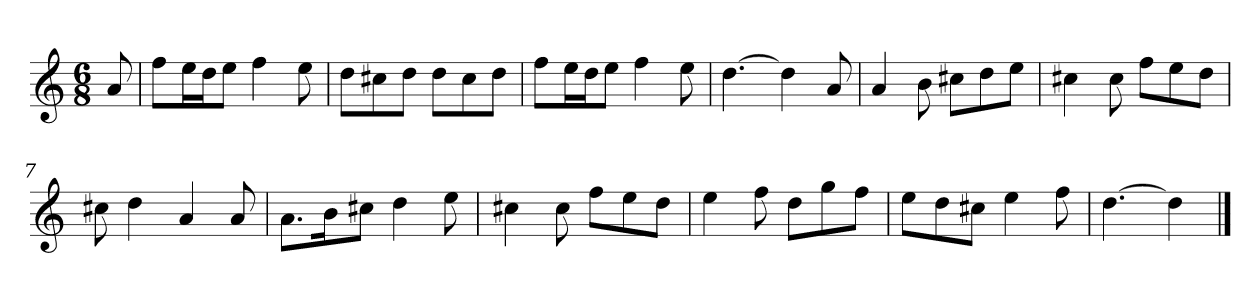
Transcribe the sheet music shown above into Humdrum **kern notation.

**kern
*part1
*staff1
*clefG2
*k[]
*D:dor
*M6/8
*MM120
=
8a
=1
8ff\L
16ee\L
16dd\J
8ee\J
4ff
8ee
=2
8dd\L
8cc#X\
8dd\J
8dd\L
8cc#\
8dd\J
=3
8ff\L
16ee\L
16dd\J
8ee\J
4ff
8ee
=4
[4.dd
4dd]
8a
=5
4a
8b
8cc#X\L
8dd\
8ee\J
=6
4cc#X
8cc#
8ff\L
8ee\
8dd\J
=7
8cc#X
4dd
4a
8a
=8
8.a\L
16b\K
8cc#X\J
4dd
8ee
=9
4cc#X
8cc#
8ff\L
8ee\
8dd\J
=10
4ee
8ff
8dd\L
8gg\
8ff\J
=11
8ee\L
8dd\
8cc#X\J
4ee
8ff
=12
[4.dd
4dd]
==
*-
